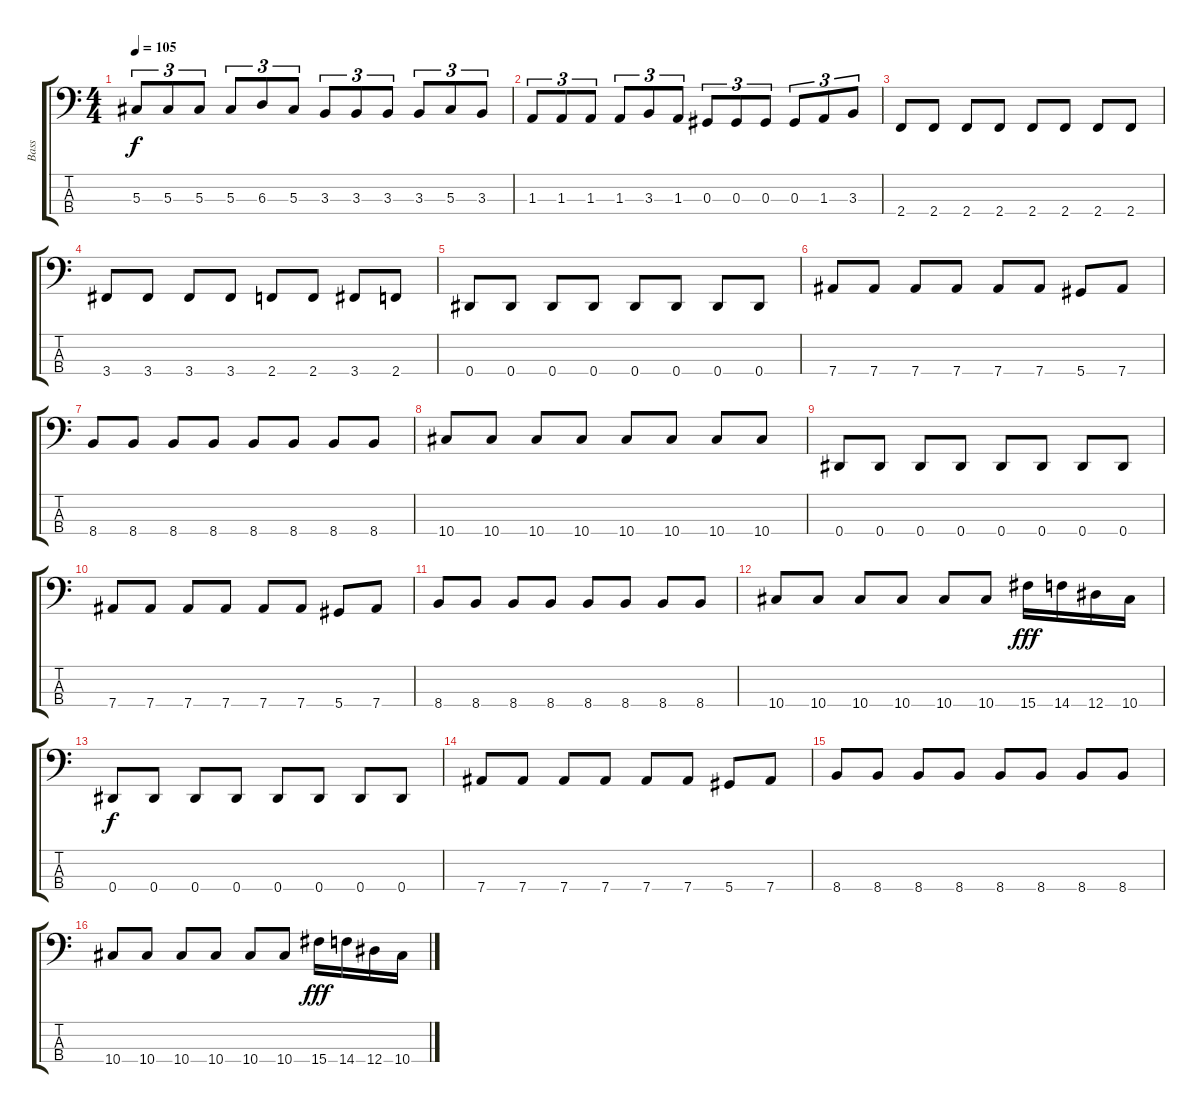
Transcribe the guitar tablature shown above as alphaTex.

\track ("Bass" "Bass") {instrument electricbassfinger}
\staff {score tabs}
\tuning (Gb2 Db2 Ab1 Eb1) {hide}
\ts (4 4)
\tempo 105
\clef f4
\ks c
5.3.8{tu (3 2) dy f} 5.3.8{tu (3 2)} 5.3.8{tu (3 2)} 5.3.8{tu (3 2)} 6.3.8{tu (3 2)} 5.3.8{tu (3 2)} 3.3.8{tu (3 2)} 3.3.8{tu (3 2)} 3.3.8{tu (3 2)} 3.3.8{tu (3 2)} 5.3.8{tu (3 2)} 3.3.8{tu (3 2)} |
1.3.8{tu (3 2)} 1.3.8{tu (3 2)} 1.3.8{tu (3 2)} 1.3.8{tu (3 2)} 3.3.8{tu (3 2)} 1.3.8{tu (3 2)} 0.3.8{tu (3 2)} 0.3.8{tu (3 2)} 0.3.8{tu (3 2)} 0.3.8{tu (3 2)} 1.3.8{tu (3 2)} 3.3.8{tu (3 2)} |
2.4.8 2.4.8 2.4.8 2.4.8 2.4.8 2.4.8 2.4.8 2.4.8 |
3.4.8 3.4.8 3.4.8 3.4.8 2.4.8 2.4.8 3.4.8 2.4.8 |
0.4.8 0.4.8 0.4.8 0.4.8 0.4.8 0.4.8 0.4.8 0.4.8 |
7.4.8 7.4.8 7.4.8 7.4.8 7.4.8 7.4.8 5.4.8 7.4.8 |
8.4.8 8.4.8 8.4.8 8.4.8 8.4.8 8.4.8 8.4.8 8.4.8 |
10.4.8 10.4.8 10.4.8 10.4.8 10.4.8 10.4.8 10.4.8 10.4.8 |
0.4.8 0.4.8 0.4.8 0.4.8 0.4.8 0.4.8 0.4.8 0.4.8 |
7.4.8 7.4.8 7.4.8 7.4.8 7.4.8 7.4.8 5.4.8 7.4.8 |
8.4.8 8.4.8 8.4.8 8.4.8 8.4.8 8.4.8 8.4.8 8.4.8 |
10.4.8 10.4.8 10.4.8 10.4.8 10.4.8 10.4.8 15.4.16{dy fff} 14.4.16 12.4.16 10.4.16 |
0.4.8{dy f} 0.4.8 0.4.8 0.4.8 0.4.8 0.4.8 0.4.8 0.4.8 |
7.4.8 7.4.8 7.4.8 7.4.8 7.4.8 7.4.8 5.4.8 7.4.8 |
8.4.8 8.4.8 8.4.8 8.4.8 8.4.8 8.4.8 8.4.8 8.4.8 |
10.4.8 10.4.8 10.4.8 10.4.8 10.4.8 10.4.8 15.4.16{dy fff} 14.4.16 12.4.16 10.4.16
